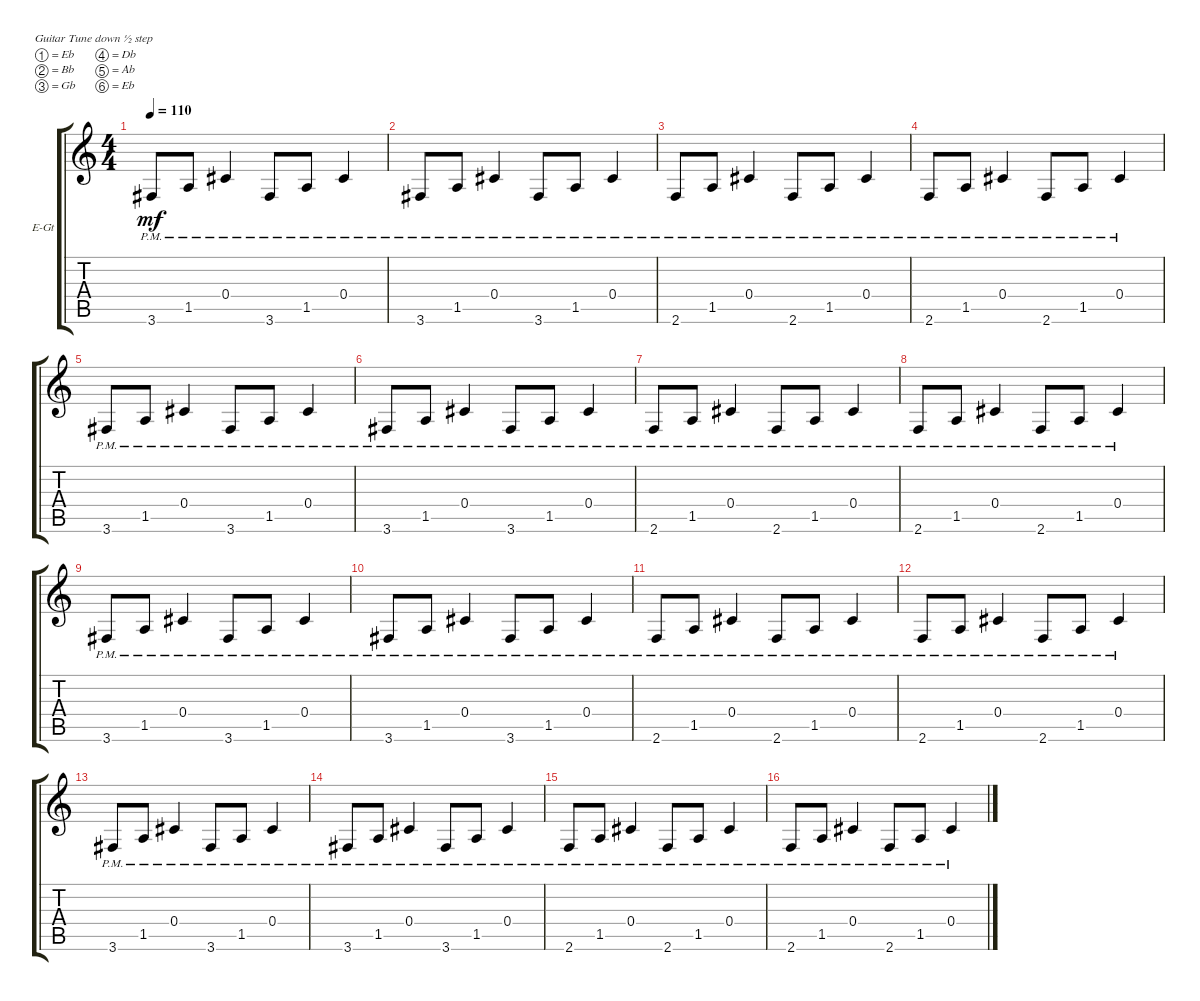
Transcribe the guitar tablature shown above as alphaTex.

\defaultSystemsLayout 4
\bracketExtendMode groupsimilarinstruments
\firstSystemTrackNameOrientation horizontal
\otherSystemsTrackNameOrientation horizontal
\track ("Electric Guitar" "E-Gt") {instrument electricguitarclean}
\staff {score tabs}
\tuning (Eb4 Bb3 Gb3 Db3 Ab2 Eb2)
\ts (4 4)
\tempo 110
\clef g2
\scale
0.485477
\ks c
3.6{pm}.8{dy mf instrument electricguitarclean} 1.5{pm}.8 0.4{pm}.4 3.6{pm}.8 1.5{pm}.8 0.4{pm}.4 |
\scale
0.257261 3.6{pm}.8 1.5{pm}.8 0.4{pm}.4 3.6{pm}.8 1.5{pm}.8 0.4{pm}.4 |
\scale
0.257261 2.6{pm}.8 1.5{pm}.8 0.4{pm}.4 2.6{pm}.8 1.5{pm}.8 0.4{pm}.4 |
\scale
0.333333 2.6{pm}.8 1.5{pm}.8 0.4{pm}.4 2.6{pm}.8 1.5{pm}.8 0.4{pm}.4 |
\scale
0.333333 3.6{pm}.8 1.5{pm}.8 0.4{pm}.4 3.6{pm}.8 1.5{pm}.8 0.4{pm}.4 |
\scale
0.333333 3.6{pm}.8 1.5{pm}.8 0.4{pm}.4 3.6{pm}.8 1.5{pm}.8 0.4{pm}.4 |
2.6{pm}.8 1.5{pm}.8 0.4{pm}.4 2.6{pm}.8 1.5{pm}.8 0.4{pm}.4 |
2.6{pm}.8 1.5{pm}.8 0.4{pm}.4 2.6{pm}.8 1.5{pm}.8 0.4{pm}.4 |
3.6{pm}.8 1.5{pm}.8 0.4{pm}.4 3.6{pm}.8 1.5{pm}.8 0.4{pm}.4 |
3.6{pm}.8 1.5{pm}.8 0.4{pm}.4 3.6{pm}.8 1.5{pm}.8 0.4{pm}.4 |
2.6{pm}.8 1.5{pm}.8 0.4{pm}.4 2.6{pm}.8 1.5{pm}.8 0.4{pm}.4 |
2.6{pm}.8 1.5{pm}.8 0.4{pm}.4 2.6{pm}.8 1.5{pm}.8 0.4{pm}.4 |
3.6{pm}.8 1.5{pm}.8 0.4{pm}.4 3.6{pm}.8 1.5{pm}.8 0.4{pm}.4 |
3.6{pm}.8 1.5{pm}.8 0.4{pm}.4 3.6{pm}.8 1.5{pm}.8 0.4{pm}.4 |
2.6{pm}.8 1.5{pm}.8 0.4{pm}.4 2.6{pm}.8 1.5{pm}.8 0.4{pm}.4 |
2.6{pm}.8 1.5{pm}.8 0.4{pm}.4 2.6{pm}.8 1.5{pm}.8 0.4{pm}.4
